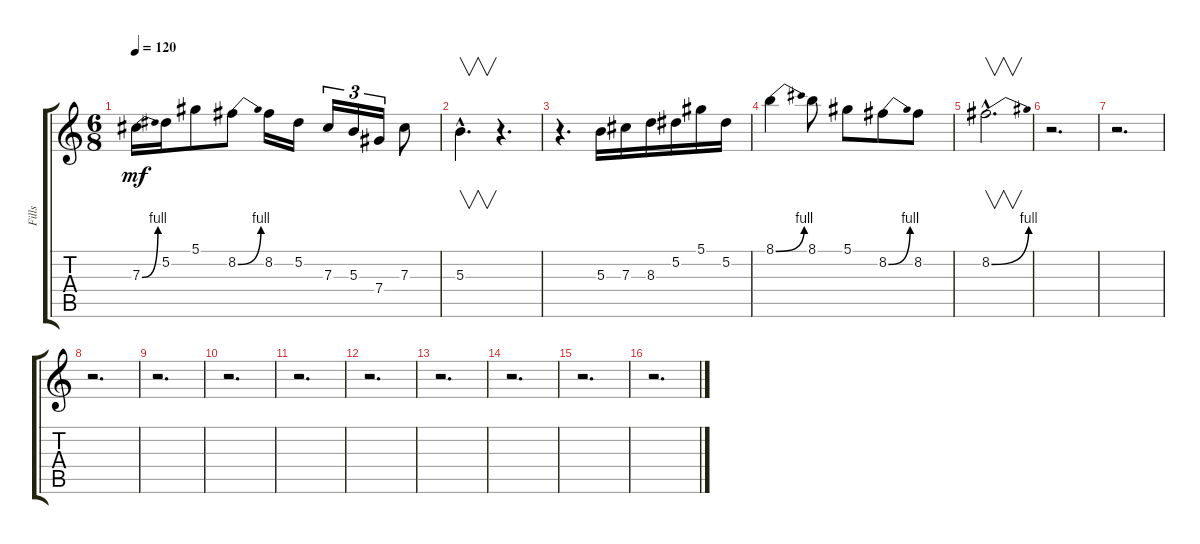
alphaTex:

\track ("Fills" "Fills") {instrument overdrivenguitar}
\staff {score tabs}
\tuning (Eb4 Bb3 Gb3 Db3 Ab2 Eb2) {hide}
\ts (6 8)
\tempo 120
\clef g2
\ks c
7.3{be (bend 0 0 60 4)}.16{dy mf} 5.2.16 5.1.8 8.2{be (bend 0 0 60 4)}.8 8.2.16 5.2.16 7.3.16{tu (3 2)} 5.3.16{tu (3 2)} 7.4.16{tu (3 2)} 7.3.8 |
5.3{hac}.4{v d} r.4{d} |
r.4{d} 5.3.16 7.3.16 8.3.16 5.2.16 5.1.16 5.2.16 |
8.1{be (bend 0 0 60 4)}.4 8.1.8 5.1.8 8.2{be (bend 0 0 60 4)}.8 8.2.8 |
8.2{be (bend 0 0 60 4) hac}.2{v d} |
r.2{d} |
r.2{d} |
r.2{d} |
r.2{d} |
r.2{d} |
r.2{d} |
r.2{d} |
r.2{d} |
r.2{d} |
r.2{d} |
r.2{d}
